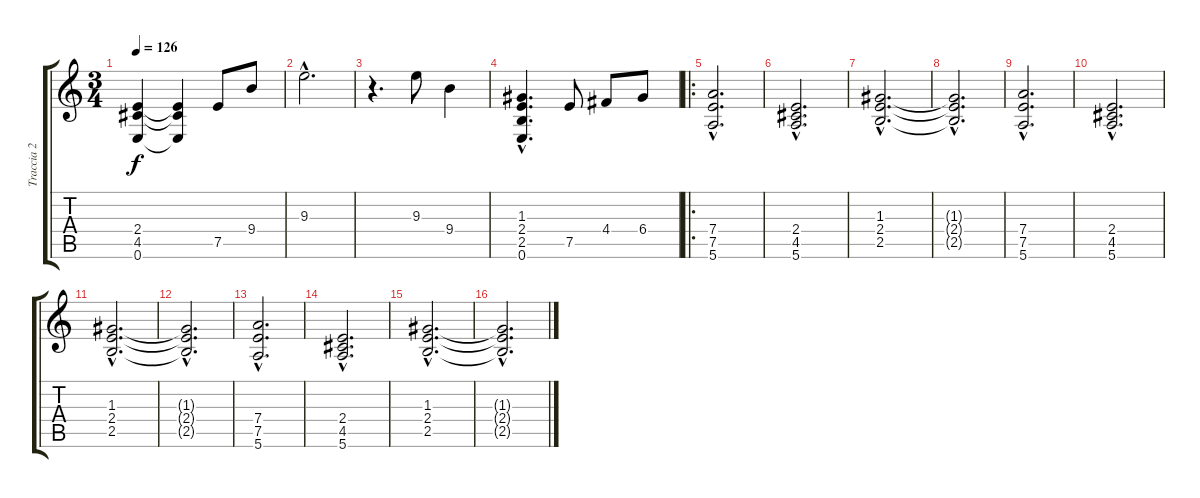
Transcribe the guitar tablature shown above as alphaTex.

\track ("Traccia 2" "Traccia 2") {instrument overdrivenguitar}
\staff {score tabs}
\tuning (E4 B3 G3 D3 A2 E2) {hide}
\ts (3 4)
\tempo 126
\clef g2
\ks c
(2.4{t} 4.5{t} 0.6{t}).4{dy f} (2.4{t} 4.5{t} 0.6{t}).4 7.5.8 9.4.8 |
9.3{hac}.2{d} |
r.4{d} 9.3.8 9.4.4 |
(1.3{hac} 2.4{hac} 2.5{hac} 0.6{hac}).4{d} 7.5.8 4.4.8 6.4.8 |
\ro
(7.4{hac} 7.5{hac} 5.6{hac}).2{d} |
(2.4{hac} 4.5{hac} 5.6{hac}).2{d} |
(1.3{hac} 2.4{hac} 2.5{hac}).2{d} |
(1.3{hac t} 2.4{hac t} 2.5{hac t}).2{d} |
(7.4{hac} 7.5{hac} 5.6{hac}).2{d} |
(2.4{hac} 4.5{hac} 5.6{hac}).2{d} |
(1.3{hac} 2.4{hac} 2.5{hac}).2{d} |
(1.3{hac t} 2.4{hac t} 2.5{hac t}).2{d} |
(7.4{hac} 7.5{hac} 5.6{hac}).2{d} |
(2.4{hac} 4.5{hac} 5.6{hac}).2{d} |
(1.3{hac} 2.4{hac} 2.5{hac}).2{d} |
(1.3{hac t} 2.4{hac t} 2.5{hac t}).2{d}
